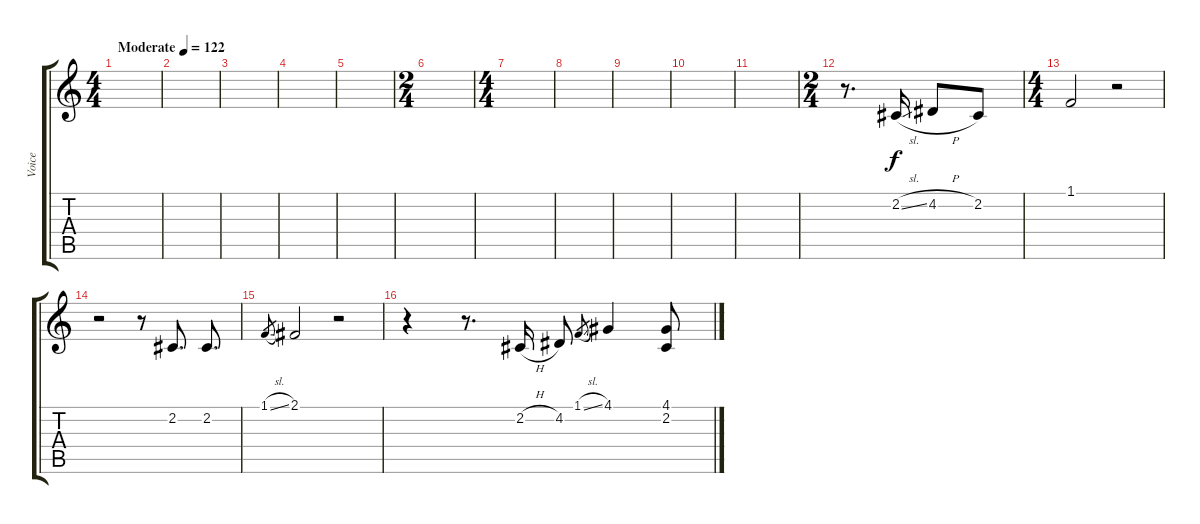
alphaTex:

\track ("Voice" "Voice") {instrument clarinet}
\staff {score tabs}
\tuning (E4 B3 G3 D3 A2 E2) {hide}
\ts (4 4)
\tempo (122 "Moderate")
\clef g2
\ks c
|
|
|
|
|
\ts (2 4)
|
\ts (4 4)
|
|
|
|
|
\ts (2 4)
r.8{d} 2.2{sl}.16 4.2{h}.8 2.2.8 |
\ts (4 4)
1.1.2 r.2 |
r.2 r.8 2.2.8{d} 2.2.8{d} |
1.1{sl}.8{gr} 2.1.2 r.2 |
r.4 r.8{d} 2.2{h}.16 4.2.8 1.1{sl}.8{gr} 4.1.4 (4.1 2.2).8
